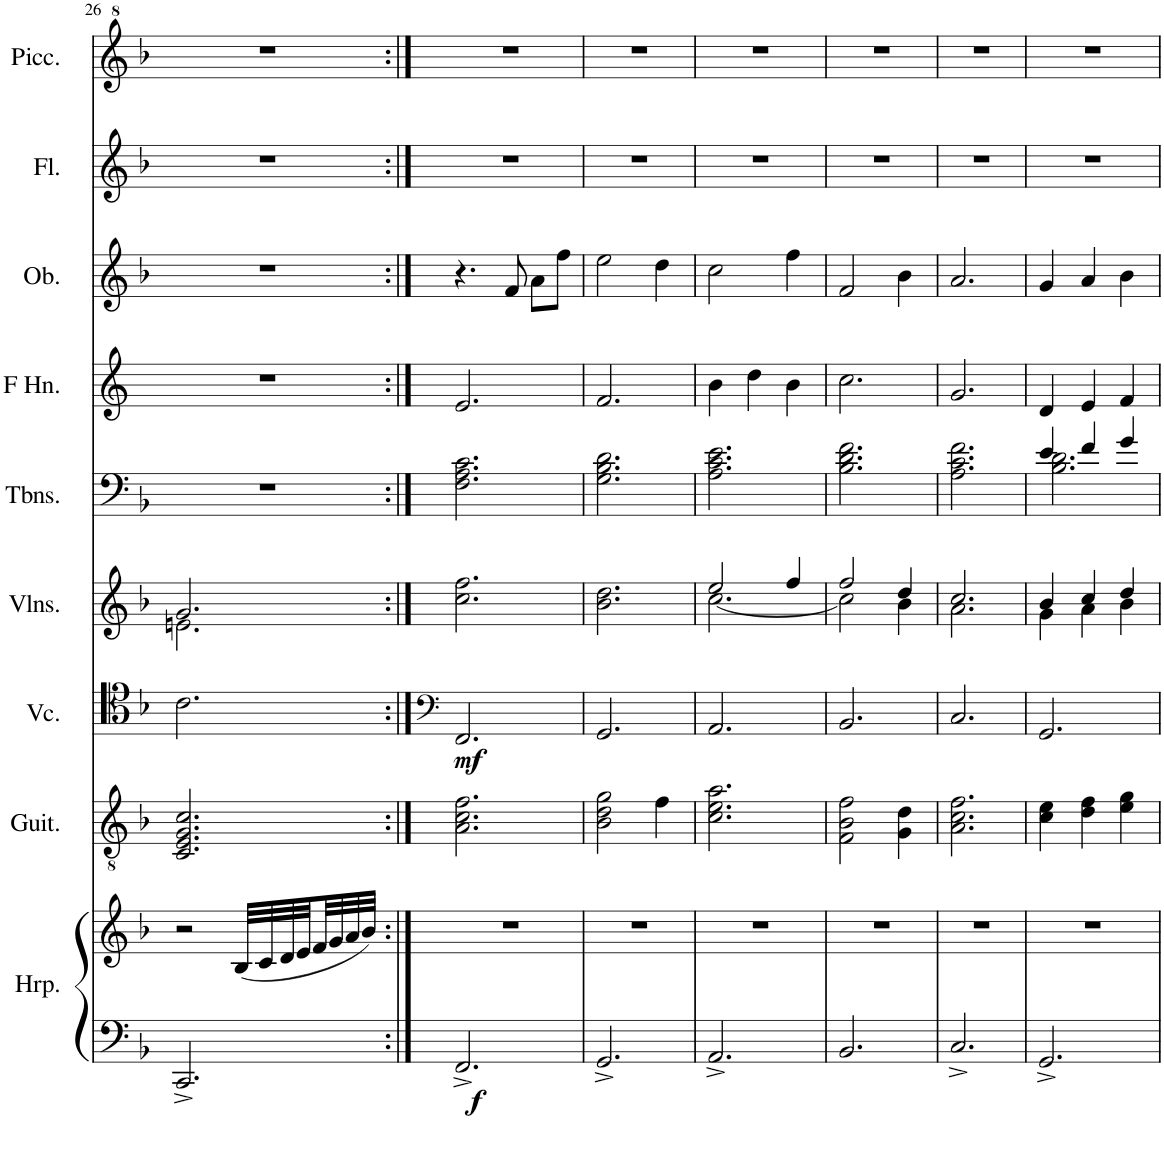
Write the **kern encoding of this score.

**kern	**kern	**dynam	**kern	**kern	**dynam	**kern	**kern	**kern	**kern	**kern	**kern
*part9	*part9	*part9	*part8	*part7	*part7	*part6	*part5	*part4	*part3	*part2	*part1
*staff10	*staff9	*staff9/10	*staff8	*staff7	*staff7	*staff6	*staff5	*staff4	*staff3	*staff2	*staff1
*I"Harp	*	*	*I"Classical Guitar	*I"Violoncello	*	*I"Violins	*I"Trombones	*I"Horn in F	*I"Oboe	*I"Flute	*I"Piccolo
*I'Hrp.	*	*	*I'Guit.	*I'Vc.	*	*I'Vlns.	*I'Tbns.	*	*I'Ob.	*I'Fl.	*I'Picc.
!!LO:PB:g=z
*clefF4	*clefG2	*	*clefGv2	*clefC4	*	*clefG2	*clefF4	*clefG2	*clefG2	*clefG2	*clefG^2
*	*	*	*	*	*	*	*	*Trd4c7	*	*	*Trd-7c-12
*k[b-]	*k[b-]	*	*k[b-]	*k[b-]	*	*k[b-]	*k[b-]	*k[]	*k[b-]	*k[b-]	*k[b-]
*M3/4	*M3/4	*	*M3/4	*M3/4	*	*M3/4	*M3/4	*M3/4	*M3/4	*M3/4	*M3/4
=26	=26	=26	=26	=26	=26	=26	=26	=26	=26	=26	=26
*	*	*	*	*	*	*^	*	*	*	*	*
2.CC^/	2r	.	2.C/ 2.E/ 2.G/ 2.c/	2.c\	.	2.g/	2.en\	2.r	2.r	2.r	2.r	2.r
.	(32B-/LLL	.	.	.	.	.	.	.	.	.	.	.
.	32c/	.	.	.	.	.	.	.	.	.	.	.
.	32d/	.	.	.	.	.	.	.	.	.	.	.
.	32e/	.	.	.	.	.	.	.	.	.	.	.
.	32f/	.	.	.	.	.	.	.	.	.	.	.
.	32g/	.	.	.	.	.	.	.	.	.	.	.
.	32a/	.	.	.	.	.	.	.	.	.	.	.
.	32b-/JJJ)	.	.	.	.	.	.	.	.	.	.	.
*	*	*	*	*	*	*v	*v	*	*	*	*	*
=27:|!	=27:|!	=27:|!	=27:|!	=27:|!	=27:|!	=27:|!	=27:|!	=27:|!	=27:|!	=27:|!	=27:|!
*	*	*	*	*clefF4	*	*	*	*	*	*	*
!	!	!LO:DY:b=2	!	!	!LO:DY:b	!	!	!	!	!	!
2.FF^/	2.r	f	2.A\ 2.c\ 2.f\	2.FF/	mf	2.cc\ 2.ff\	2.F\ 2.A\ 2.c\	2.e/	4.r	2.r	2.r
.	.	.	.	.	.	.	.	.	8f/	.	.
.	.	.	.	.	.	.	.	.	8a\L	.	.
.	.	.	.	.	.	.	.	.	8ff\J	.	.
=28	=28	=28	=28	=28	=28	=28	=28	=28	=28	=28	=28
2.GG^/	2.r	.	2B-\ 2d\ 2g\	2.GG/	.	2.b-\ 2.dd\	2.G\ 2.B-\ 2.d\	2.f/	2ee\	2.r	2.r
.	.	.	4f\	.	.	.	.	.	4dd\	.	.
=29	=29	=29	=29	=29	=29	=29	=29	=29	=29	=29	=29
*	*	*	*	*	*	*^	*	*	*	*	*
2.AA^/	2.r	.	2.c\ 2.e\ 2.a\	2.AA/	.	2ee/	[2.cc\	2.A\ 2.c\ 2.e\	4b\	2cc\	2.r	2.r
.	.	.	.	.	.	.	.	.	4dd\	.	.	.
.	.	.	.	.	.	4ff/	.	.	4b\	4ff\	.	.
=30	=30	=30	=30	=30	=30	=30	=30	=30	=30	=30	=30	=30
2.BB-/	2.r	.	2F\ 2B-\ 2f\	2.BB-/	.	2ff/	2cc\]	2.B-\ 2.d\ 2.f\	2.cc\	2f/	2.r	2.r
.	.	.	4G\ 4d\	.	.	4dd/	4b-\	.	.	4b-\	.	.
=31	=31	=31	=31	=31	=31	=31	=31	=31	=31	=31	=31	=31
2.C^/	2.r	.	2.A\ 2.c\ 2.f\	2.C/	.	2.cc/	2.a\	2.A\ 2.c\ 2.f\	2.g/	2.a/	2.r	2.r
=32	=32	=32	=32	=32	=32	=32	=32	=32	=32	=32	=32	=32
*	*	*	*	*	*	*	*	*^	*	*	*	*
2.GG^/	2.r	.	4c\ 4e\	2.GG/	.	4b-/	4g\	4e/	2.B-\ 2.d\	4d/	4g/	2.r	2.r
.	.	.	4d\ 4f\	.	.	4cc/	4a\	4f/	.	4e/	4a/	.	.
.	.	.	4e\ 4g\	.	.	4dd/	4b-\	4g/	.	4f/	4b-\	.	.
*	*	*	*	*	*	*v	*v	*	*	*	*	*	*
*	*	*	*	*	*	*	*v	*v	*	*	*	*
=	=	=	=	=	=	=	=	=	=	=	=
*-	*-	*-	*-	*-	*-	*-	*-	*-	*-	*-	*-
